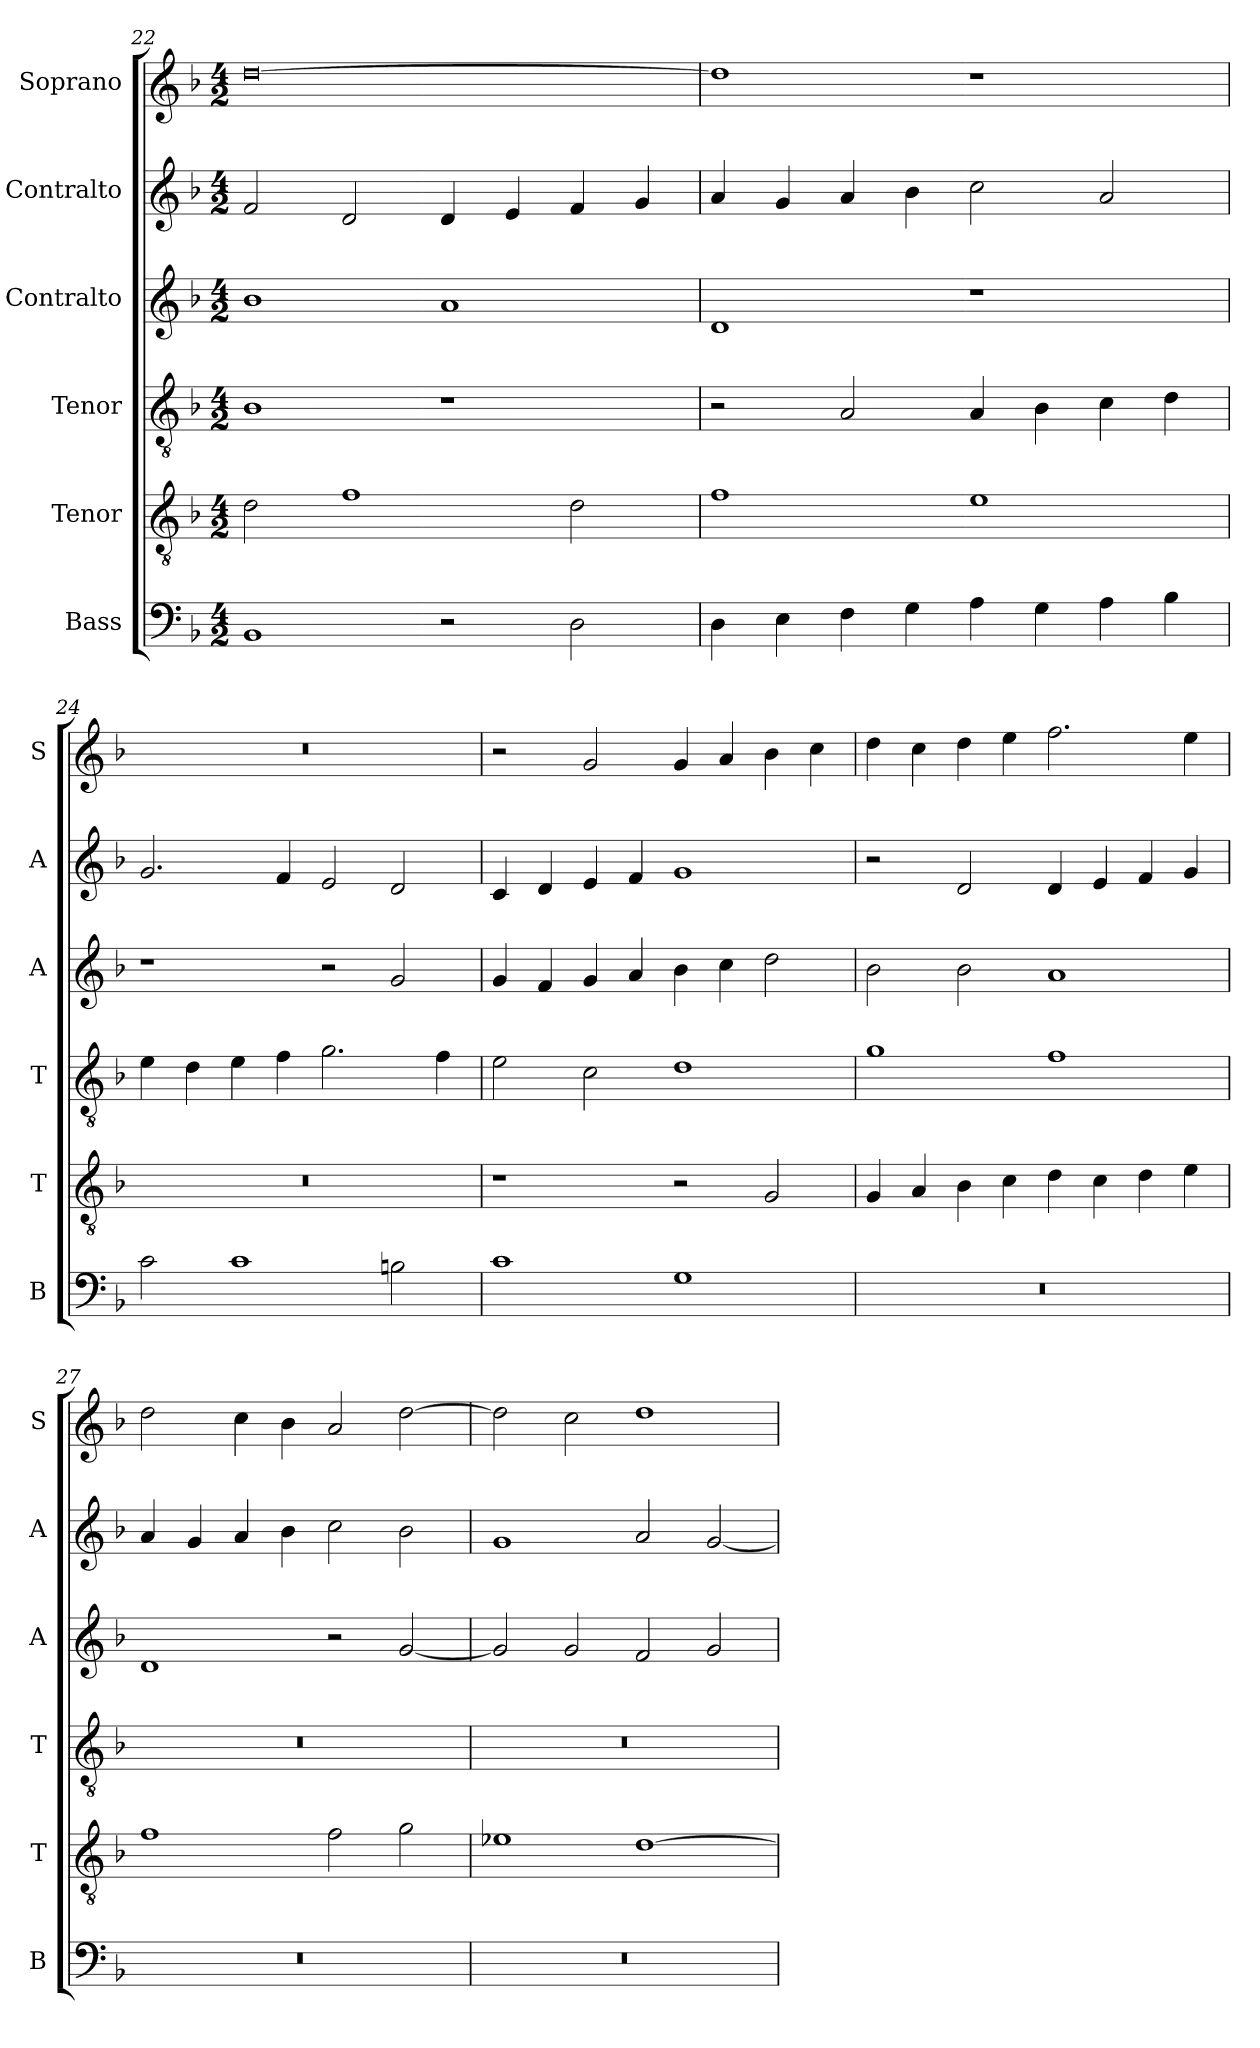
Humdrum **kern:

**kern	**kern	**kern	**kern	**kern	**kern
*part6	*part5	*part4	*part3	*part2	*part1
*staff6	*staff5	*staff4	*staff3	*staff2	*staff1
*I"Bass	*I"Tenor	*I"Tenor	*I"Contralto	*I"Contralto	*I"Soprano
*I'B	*I'T	*I'T	*I'A	*I'A	*I'S
*clefF4	*clefGv2	*clefGv2	*clefG2	*clefG2	*clefG2
*k[b-]	*k[b-]	*k[b-]	*k[b-]	*k[b-]	*k[b-]
*G:dor	*G:dor	*G:dor	*G:dor	*G:dor	*G:dor
*M4/2	*M4/2	*M4/2	*M4/2	*M4/2	*M4/2
=22	=22	=22	=22	=22	=22
1BB-	2d	1B-	1b-	2f	[0dd
.	1f	.	.	2d	.
2r	.	1r	1a	4d	.
.	.	.	.	4e	.
2D	2d	.	.	4f	.
.	.	.	.	4g	.
=23	=23	=23	=23	=23	=23
4D	1f	2r	1d	4a	1dd]
4E	.	.	.	4g	.
4F	.	2A	.	4a	.
4G	.	.	.	4b-	.
4A	1e	4A	1r	2cc	1r
4G	.	4B-	.	.	.
4A	.	4c	.	2a	.
4B-	.	4d	.	.	.
=24	=24	=24	=24	=24	=24
2c	0r	4e	1r	2.g	0r
.	.	4d	.	.	.
1c	.	4e	.	.	.
.	.	4f	.	4f	.
.	.	2.g	2r	2e	.
2Bn	.	.	2g	2d	.
.	.	4f	.	.	.
=25	=25	=25	=25	=25	=25
1c	1r	2e	4g	4c	2r
.	.	.	4f	4d	.
.	.	2c	4g	4e	2g
.	.	.	4a	4f	.
1G	2r	1d	4b-	1g	4g
.	.	.	4cc	.	4a
.	2G	.	2dd	.	4b-
.	.	.	.	.	4cc
=26	=26	=26	=26	=26	=26
0r	4G	1g	2b-	2r	4dd
.	4A	.	.	.	4cc
.	4B-	.	2b-	2d	4dd
.	4c	.	.	.	4ee
.	4d	1f	1a	4d	2.ff
.	4c	.	.	4e	.
.	4d	.	.	4f	.
.	4e	.	.	4g	4ee
=27	=27	=27	=27	=27	=27
0r	1f	0r	1d	4a	2dd
.	.	.	.	4g	.
.	.	.	.	4a	4cc
.	.	.	.	4b-	4b-
.	2f	.	2r	2cc	2a
.	2g	.	[2g	2b-	[2dd
=28	=28	=28	=28	=28	=28
0r	1e-X	0r	2g]	1g	2dd]
.	.	.	2g	.	2cc
.	[1d	.	2f	2a	1dd
.	.	.	2g	[2g	.
=	=	=	=	=	=
*-	*-	*-	*-	*-	*-
